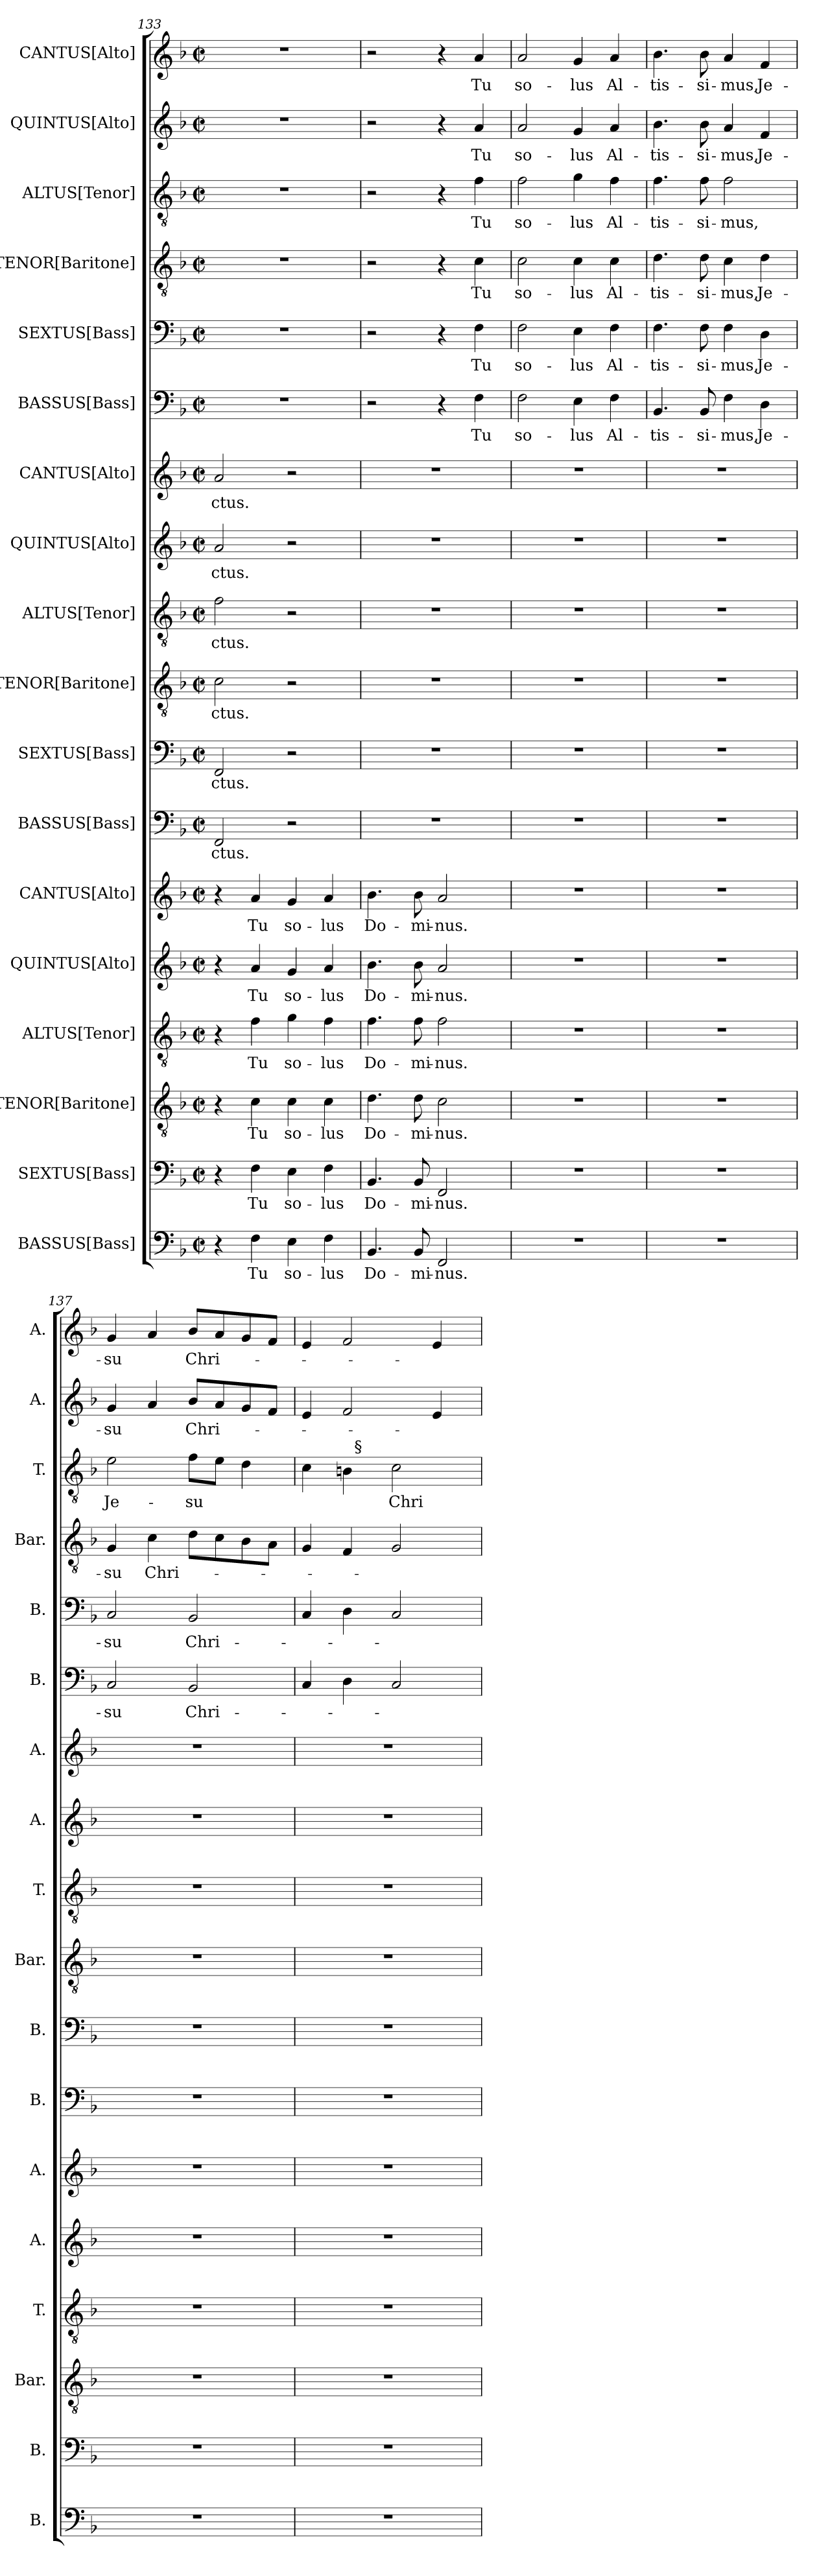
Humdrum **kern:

**kern	**text	**kern	**text	**kern	**text	**kern	**text	**kern	**text	**kern	**text	**kern	**text	**kern	**text	**kern	**text	**kern	**text	**kern	**text	**kern	**text	**kern	**text	**kern	**text	**kern	**text	**kern	**text	**kern	**text	**kern	**text
*part18	*part18	*part17	*part17	*part16	*part16	*part15	*part15	*part14	*part14	*part13	*part13	*part12	*part12	*part11	*part11	*part10	*part10	*part9	*part9	*part8	*part8	*part7	*part7	*part6	*part6	*part5	*part5	*part4	*part4	*part3	*part3	*part2	*part2	*part1	*part1
*staff18	*staff18	*staff17	*staff17	*staff16	*staff16	*staff15	*staff15	*staff14	*staff14	*staff13	*staff13	*staff12	*staff12	*staff11	*staff11	*staff10	*staff10	*staff9	*staff9	*staff8	*staff8	*staff7	*staff7	*staff6	*staff6	*staff5	*staff5	*staff4	*staff4	*staff3	*staff3	*staff2	*staff2	*staff1	*staff1
*I"BASSUS[Bass]	*	*I"SEXTUS[Bass]	*	*I"TENOR[Baritone]	*	*I"ALTUS[Tenor]	*	*I"QUINTUS[Alto]	*	*I"CANTUS[Alto]	*	*I"BASSUS[Bass]	*	*I"SEXTUS[Bass]	*	*I"TENOR[Baritone]	*	*I"ALTUS[Tenor]	*	*I"QUINTUS[Alto]	*	*I"CANTUS[Alto]	*	*I"BASSUS[Bass]	*	*I"SEXTUS[Bass]	*	*I"TENOR[Baritone]	*	*I"ALTUS[Tenor]	*	*I"QUINTUS[Alto]	*	*I"CANTUS[Alto]	*
*I'B.	*	*I'B.	*	*I'Bar.	*	*I'T.	*	*I'A.	*	*I'A.	*	*I'B.	*	*I'B.	*	*I'Bar.	*	*I'T.	*	*I'A.	*	*I'A.	*	*I'B.	*	*I'B.	*	*I'Bar.	*	*I'T.	*	*I'A.	*	*I'A.	*
!!LO:PB:g=z
*clefF4	*	*clefF4	*	*clefGv2	*	*clefGv2	*	*clefG2	*	*clefG2	*	*clefF4	*	*clefF4	*	*clefGv2	*	*clefGv2	*	*clefG2	*	*clefG2	*	*clefF4	*	*clefF4	*	*clefGv2	*	*clefGv2	*	*clefG2	*	*clefG2	*
*	*	*	*	*ITrd7c12	*	*ITrd7c12	*	*	*	*	*	*	*	*	*	*ITrd7c12	*	*ITrd7c12	*	*	*	*	*	*	*	*	*	*ITrd7c12	*	*ITrd7c12	*	*	*	*	*
*k[b-]	*	*k[b-]	*	*k[b-]	*	*k[b-]	*	*k[b-]	*	*k[b-]	*	*k[b-]	*	*k[b-]	*	*k[b-]	*	*k[b-]	*	*k[b-]	*	*k[b-]	*	*k[b-]	*	*k[b-]	*	*k[b-]	*	*k[b-]	*	*k[b-]	*	*k[b-]	*
*F:	*	*F:	*	*F:	*	*F:	*	*F:	*	*F:	*	*F:	*	*F:	*	*F:	*	*F:	*	*F:	*	*F:	*	*F:	*	*F:	*	*F:	*	*F:	*	*F:	*	*F:	*
*M2/2	*	*M2/2	*	*M2/2	*	*M2/2	*	*M2/2	*	*M2/2	*	*M2/2	*	*M2/2	*	*M2/2	*	*M2/2	*	*M2/2	*	*M2/2	*	*M2/2	*	*M2/2	*	*M2/2	*	*M2/2	*	*M2/2	*	*M2/2	*
*met(c|)	*	*met(c|)	*	*met(c|)	*	*met(c|)	*	*met(c|)	*	*met(c|)	*	*met(c|)	*	*met(c|)	*	*met(c|)	*	*met(c|)	*	*met(c|)	*	*met(c|)	*	*met(c|)	*	*met(c|)	*	*met(c|)	*	*met(c|)	*	*met(c|)	*	*met(c|)	*
=133	=133	=133	=133	=133	=133	=133	=133	=133	=133	=133	=133	=133	=133	=133	=133	=133	=133	=133	=133	=133	=133	=133	=133	=133	=133	=133	=133	=133	=133	=133	=133	=133	=133	=133	=133
!	!	!	!	!	!	!	!	!	!	!	!	!	!LO:LY:b	!	!LO:LY:b	!	!LO:LY:b	!	!LO:LY:b	!	!LO:LY:b	!	!LO:LY:b	!	!	!	!	!	!	!	!	!	!	!	!
4r	.	4r	.	4r	.	4r	.	4r	.	4r	.	2FF/	-ctus.	2FF/	-ctus.	2C\	-ctus.	2F\	-ctus.	2a/	-ctus.	2a/	-ctus.	1r	.	1r	.	1r	.	1r	.	1r	.	1r	.
!	!LO:LY:b	!	!LO:LY:b	!	!LO:LY:b	!	!LO:LY:b	!	!LO:LY:b	!	!LO:LY:b	!	!	!	!	!	!	!	!	!	!	!	!	!	!	!	!	!	!	!	!	!	!	!	!
4F\	Tu	4F\	Tu	4C\	Tu	4F\	Tu	4a/	Tu	4a/	Tu	.	.	.	.	.	.	.	.	.	.	.	.	.	.	.	.	.	.	.	.	.	.	.	.
!	!LO:LY:b	!	!LO:LY:b	!	!LO:LY:b	!	!LO:LY:b	!	!LO:LY:b	!	!LO:LY:b	!	!	!	!	!	!	!	!	!	!	!	!	!	!	!	!	!	!	!	!	!	!	!	!
4E\	so-	4E\	so-	4C\	so-	4G\	so-	4g/	so-	4g/	so-	2r	.	2r	.	2r	.	2r	.	2r	.	2r	.	.	.	.	.	.	.	.	.	.	.	.	.
!	!LO:LY:b	!	!LO:LY:b	!	!LO:LY:b	!	!LO:LY:b	!	!LO:LY:b	!	!LO:LY:b	!	!	!	!	!	!	!	!	!	!	!	!	!	!	!	!	!	!	!	!	!	!	!	!
4F\	-lus	4F\	-lus	4C\	-lus	4F\	-lus	4a/	-lus	4a/	-lus	.	.	.	.	.	.	.	.	.	.	.	.	.	.	.	.	.	.	.	.	.	.	.	.
=134	=134	=134	=134	=134	=134	=134	=134	=134	=134	=134	=134	=134	=134	=134	=134	=134	=134	=134	=134	=134	=134	=134	=134	=134	=134	=134	=134	=134	=134	=134	=134	=134	=134	=134	=134
!	!LO:LY:b	!	!LO:LY:b	!	!LO:LY:b	!	!LO:LY:b	!	!LO:LY:b	!	!LO:LY:b	!	!	!	!	!	!	!	!	!	!	!	!	!	!	!	!	!	!	!	!	!	!	!	!
4.BB-/	Do-	4.BB-/	Do-	4.D\	Do-	4.F\	Do-	4.b-\	Do-	4.b-\	Do-	1r	.	1r	.	1r	.	1r	.	1r	.	1r	.	2r	.	2r	.	2r	.	2r	.	2r	.	2r	.
!	!LO:LY:b	!	!LO:LY:b	!	!LO:LY:b	!	!LO:LY:b	!	!LO:LY:b	!	!LO:LY:b	!	!	!	!	!	!	!	!	!	!	!	!	!	!	!	!	!	!	!	!	!	!	!	!
8BB-/	-mi-	8BB-/	-mi-	8D\	-mi-	8F\	-mi-	8b-\	-mi-	8b-\	-mi-	.	.	.	.	.	.	.	.	.	.	.	.	.	.	.	.	.	.	.	.	.	.	.	.
!	!LO:LY:b	!	!LO:LY:b	!	!LO:LY:b	!	!LO:LY:b	!	!LO:LY:b	!	!LO:LY:b	!	!	!	!	!	!	!	!	!	!	!	!	!	!	!	!	!	!	!	!	!	!	!	!
2FF/	-nus.	2FF/	-nus.	2C\	-nus.	2F\	-nus.	2a/	-nus.	2a/	-nus.	.	.	.	.	.	.	.	.	.	.	.	.	4r	.	4r	.	4r	.	4r	.	4r	.	4r	.
!	!	!	!	!	!	!	!	!	!	!	!	!	!	!	!	!	!	!	!	!	!	!	!	!	!LO:LY:b	!	!LO:LY:b	!	!LO:LY:b	!	!LO:LY:b	!	!LO:LY:b	!	!LO:LY:b
.	.	.	.	.	.	.	.	.	.	.	.	.	.	.	.	.	.	.	.	.	.	.	.	4F\	Tu	4F\	Tu	4C\	Tu	4F\	Tu	4a/	Tu	4a/	Tu
=135	=135	=135	=135	=135	=135	=135	=135	=135	=135	=135	=135	=135	=135	=135	=135	=135	=135	=135	=135	=135	=135	=135	=135	=135	=135	=135	=135	=135	=135	=135	=135	=135	=135	=135	=135
!	!	!	!	!	!	!	!	!	!	!	!	!	!	!	!	!	!	!	!	!	!	!	!	!	!LO:LY:b	!	!LO:LY:b	!	!LO:LY:b	!	!LO:LY:b	!	!LO:LY:b	!	!LO:LY:b
1r	.	1r	.	1r	.	1r	.	1r	.	1r	.	1r	.	1r	.	1r	.	1r	.	1r	.	1r	.	2F\	so-	2F\	so-	2C\	so-	2F\	so-	2a/	so-	2a/	so-
!	!	!	!	!	!	!	!	!	!	!	!	!	!	!	!	!	!	!	!	!	!	!	!	!	!LO:LY:b	!	!LO:LY:b	!	!LO:LY:b	!	!LO:LY:b	!	!LO:LY:b	!	!LO:LY:b
.	.	.	.	.	.	.	.	.	.	.	.	.	.	.	.	.	.	.	.	.	.	.	.	4E\	-lus	4E\	-lus	4C\	-lus	4G\	-lus	4g/	-lus	4g/	-lus
!	!	!	!	!	!	!	!	!	!	!	!	!	!	!	!	!	!	!	!	!	!	!	!	!	!LO:LY:b	!	!LO:LY:b	!	!LO:LY:b	!	!LO:LY:b	!	!LO:LY:b	!	!LO:LY:b
.	.	.	.	.	.	.	.	.	.	.	.	.	.	.	.	.	.	.	.	.	.	.	.	4F\	Al-	4F\	Al-	4C\	Al-	4F\	Al-	4a/	Al-	4a/	Al-
=136	=136	=136	=136	=136	=136	=136	=136	=136	=136	=136	=136	=136	=136	=136	=136	=136	=136	=136	=136	=136	=136	=136	=136	=136	=136	=136	=136	=136	=136	=136	=136	=136	=136	=136	=136
!	!	!	!	!	!	!	!	!	!	!	!	!	!	!	!	!	!	!	!	!	!	!	!	!	!LO:LY:b	!	!LO:LY:b	!	!LO:LY:b	!	!LO:LY:b	!	!LO:LY:b	!	!LO:LY:b
1r	.	1r	.	1r	.	1r	.	1r	.	1r	.	1r	.	1r	.	1r	.	1r	.	1r	.	1r	.	4.BB-/	-tis-	4.F\	-tis-	4.D\	-tis-	4.F\	-tis-	4.b-\	-tis-	4.b-\	-tis-
!	!	!	!	!	!	!	!	!	!	!	!	!	!	!	!	!	!	!	!	!	!	!	!	!	!LO:LY:b	!	!LO:LY:b	!	!LO:LY:b	!	!LO:LY:b	!	!LO:LY:b	!	!LO:LY:b
.	.	.	.	.	.	.	.	.	.	.	.	.	.	.	.	.	.	.	.	.	.	.	.	8BB-/	-si-	8F\	-si-	8D\	-si-	8F\	-si-	8b-\	-si-	8b-\	-si-
!	!	!	!	!	!	!	!	!	!	!	!	!	!	!	!	!	!	!	!	!	!	!	!	!	!LO:LY:b	!	!LO:LY:b	!	!LO:LY:b	!	!LO:LY:b	!	!LO:LY:b	!	!LO:LY:b
.	.	.	.	.	.	.	.	.	.	.	.	.	.	.	.	.	.	.	.	.	.	.	.	4F\	-mus,	4F\	-mus,	4C\	-mus,	2F\	-mus,	4a/	-mus,	4a/	-mus,
!	!	!	!	!	!	!	!	!	!	!	!	!	!	!	!	!	!	!	!	!	!	!	!	!	!LO:LY:b	!	!LO:LY:b	!	!LO:LY:b	!	!	!	!LO:LY:b	!	!LO:LY:b
.	.	.	.	.	.	.	.	.	.	.	.	.	.	.	.	.	.	.	.	.	.	.	.	4D\	Je-	4D\	Je-	4D\	Je-	.	.	4f/	Je-	4f/	Je-
=137	=137	=137	=137	=137	=137	=137	=137	=137	=137	=137	=137	=137	=137	=137	=137	=137	=137	=137	=137	=137	=137	=137	=137	=137	=137	=137	=137	=137	=137	=137	=137	=137	=137	=137	=137
!	!	!	!	!	!	!	!	!	!	!	!	!	!	!	!	!	!	!	!	!	!	!	!	!	!LO:LY:b	!	!LO:LY:b	!	!LO:LY:b	!	!LO:LY:b	!	!LO:LY:b	!	!LO:LY:b
1r	.	1r	.	1r	.	1r	.	1r	.	1r	.	1r	.	1r	.	1r	.	1r	.	1r	.	1r	.	2C/	-su	2C/	-su	4GG/	-su	2E\	Je-	4g/	-su	4g/	-su
!	!	!	!	!	!	!	!	!	!	!	!	!	!	!	!	!	!	!	!	!	!	!	!	!	!	!	!	!	!LO:LY:b	!	!	!	!	!	!
.	.	.	.	.	.	.	.	.	.	.	.	.	.	.	.	.	.	.	.	.	.	.	.	.	.	.	.	4C\	Chri-	.	.	4a/	.	4a/	.
!	!	!	!	!	!	!	!	!	!	!	!	!	!	!	!	!	!	!	!	!	!	!	!	!	!LO:LY:b	!	!LO:LY:b	!	!	!	!LO:LY:b	!	!LO:LY:b	!	!LO:LY:b
.	.	.	.	.	.	.	.	.	.	.	.	.	.	.	.	.	.	.	.	.	.	.	.	2BB-/	Chri-	2BB-/	Chri-	8D\L	.	8F\L	-su	8b-/L	Chri-	8b-/L	Chri-
.	.	.	.	.	.	.	.	.	.	.	.	.	.	.	.	.	.	.	.	.	.	.	.	.	.	.	.	8C\	.	8E\J	.	8a/	.	8a/	.
.	.	.	.	.	.	.	.	.	.	.	.	.	.	.	.	.	.	.	.	.	.	.	.	.	.	.	.	8BB-\	.	4D\	.	8g/	.	8g/	.
.	.	.	.	.	.	.	.	.	.	.	.	.	.	.	.	.	.	.	.	.	.	.	.	.	.	.	.	8AA\J	.	.	.	8f/J	.	8f/J	.
=138	=138	=138	=138	=138	=138	=138	=138	=138	=138	=138	=138	=138	=138	=138	=138	=138	=138	=138	=138	=138	=138	=138	=138	=138	=138	=138	=138	=138	=138	=138	=138	=138	=138	=138	=138
*	*	*	*	*	*	*	*	*	*	*	*	*	*	*	*	*	*	*	*	*	*	*	*	*	*	*	*	*	*	*^	*	*	*	*	*
1r	.	1r	.	1r	.	1r	.	1r	.	1r	.	1r	.	1r	.	1r	.	1r	.	1r	.	1r	.	4C/	.	4C/	.	4GG/	.	4C\	4ryy	.	4e/	.	4e/	.
.	.	.	.	.	.	.	.	.	.	.	.	.	.	.	.	.	.	.	.	.	.	.	.	4D\	.	4D\	.	4FF/	.	4BBn\	32ryy	.	2f/	.	2f/	.
!	!	!	!	!	!	!	!	!	!	!	!	!	!	!	!	!	!	!	!	!	!	!	!	!	!	!	!	!	!	!	!LO:TX:a:t=§	!	!	!	!	!
.	.	.	.	.	.	.	.	.	.	.	.	.	.	.	.	.	.	.	.	.	.	.	.	.	.	.	.	.	.	.	2ryy	.	.	.	.	.
!	!	!	!	!	!	!	!	!	!	!	!	!	!	!	!	!	!	!	!	!	!	!	!	!	!	!	!	!	!	!	!	!LO:LY:b	!	!	!	!
.	.	.	.	.	.	.	.	.	.	.	.	.	.	.	.	.	.	.	.	.	.	.	.	2C/	.	2C/	.	2GG/	.	2C\	.	Chri-	.	.	.	.
.	.	.	.	.	.	.	.	.	.	.	.	.	.	.	.	.	.	.	.	.	.	.	.	.	.	.	.	.	.	.	.	.	4e/	.	4e/	.
.	.	.	.	.	.	.	.	.	.	.	.	.	.	.	.	.	.	.	.	.	.	.	.	.	.	.	.	.	.	.	8..ryy	.	.	.	.	.
*	*	*	*	*	*	*	*	*	*	*	*	*	*	*	*	*	*	*	*	*	*	*	*	*	*	*	*	*	*	*v	*v	*	*	*	*	*
=	=	=	=	=	=	=	=	=	=	=	=	=	=	=	=	=	=	=	=	=	=	=	=	=	=	=	=	=	=	=	=	=	=	=	=
*-	*-	*-	*-	*-	*-	*-	*-	*-	*-	*-	*-	*-	*-	*-	*-	*-	*-	*-	*-	*-	*-	*-	*-	*-	*-	*-	*-	*-	*-	*-	*-	*-	*-	*-	*-
